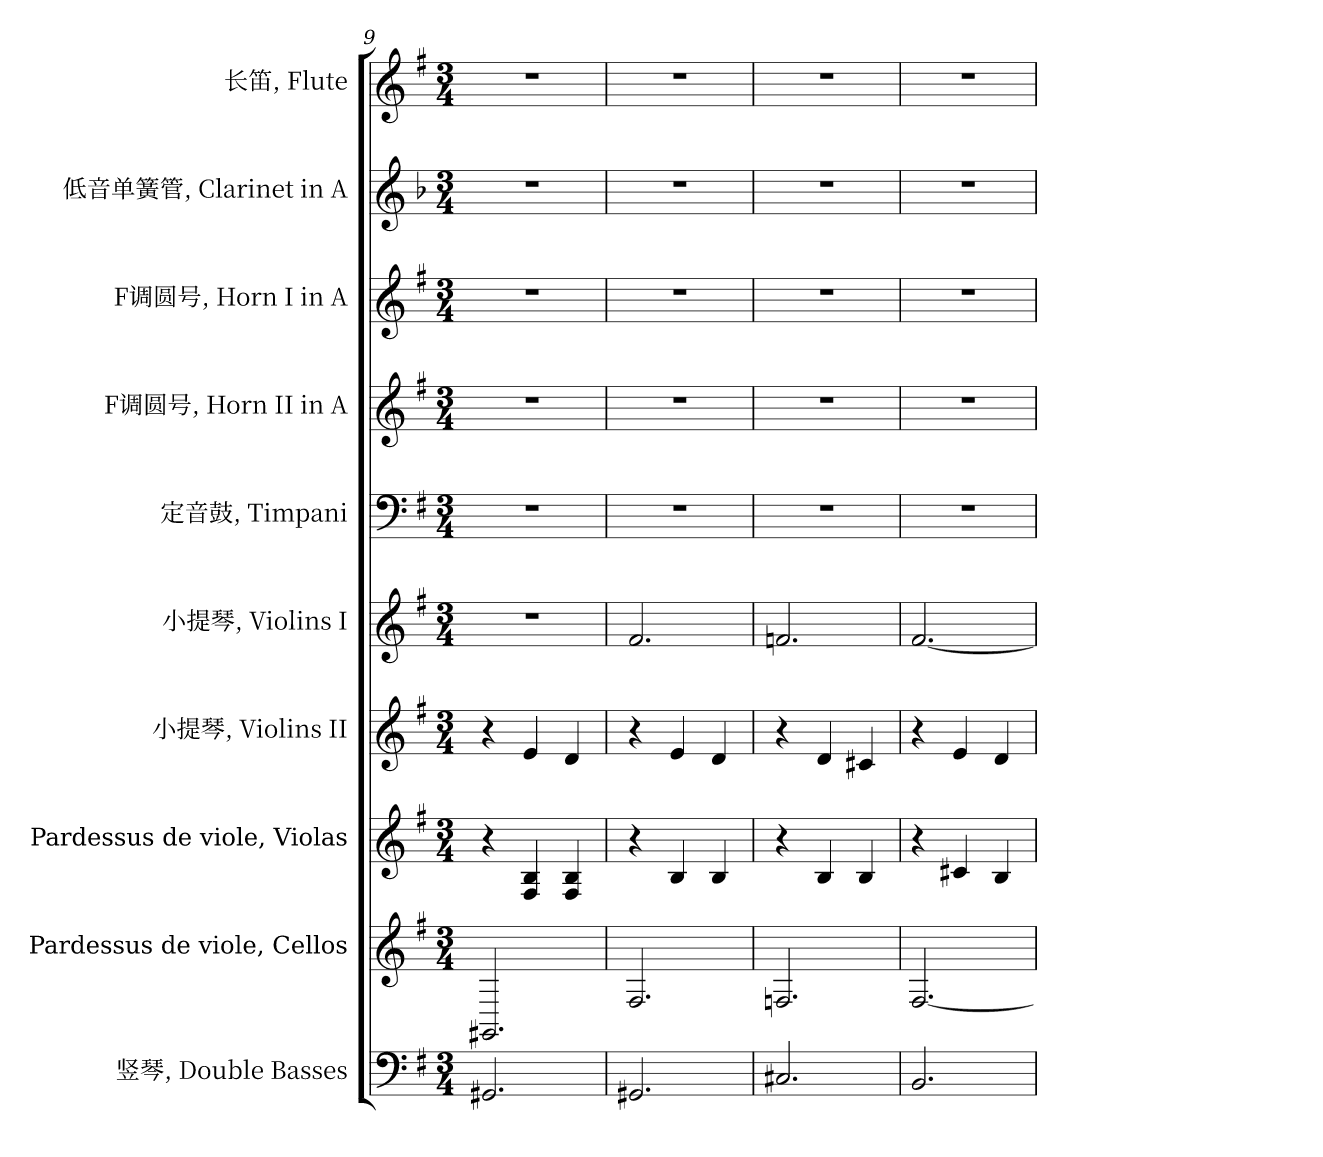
**kern	**kern	**kern	**kern	**kern	**kern	**kern	**kern	**kern	**kern
*part10	*part9	*part8	*part7	*part6	*part5	*part4	*part3	*part2	*part1
*staff10	*staff9	*staff8	*staff7	*staff6	*staff5	*staff4	*staff3	*staff2	*staff1
*I"竖琴, Double Basses	*I"Pardessus de viole, Cellos	*I"Pardessus de viole, Violas	*I"小提琴, Violins II	*I"小提琴, Violins I	*I"定音鼓, Timpani	*I"F调圆号, Horn II in A	*I"F调圆号, Horn I in A	*I"低音单簧管, Clarinet in A	*I"长笛, Flute
*	*I'Pds. v.	*I'Pds. v.	*I'Vln.	*I'Vln.	*I'Timp.	*I'F Hn.	*I'F Hn.	*	*I'Fl.
*clefF4	*clefG2	*clefG2	*clefG2	*clefG2	*clefF4	*clefG2	*clefG2	*clefG2	*clefG2
*	*	*	*	*	*	*ITrd4c7	*ITrd4c7	*ITrd8c14	*
*k[f#]	*k[f#]	*k[f#]	*k[f#]	*k[f#]	*k[f#]	*k[]	*k[]	*k[b-]	*k[f#]
*M3/4	*M3/4	*M3/4	*M3/4	*M3/4	*M3/4	*M3/4	*M3/4	*M3/4	*M3/4
*MM88	*MM88	*MM88	*MM88	*MM88	*MM88	*MM88	*MM88	*MM88	*MM88
=9	=9	=9	=9	=9	=9	=9	=9	=9	=9
2.GG#X/	2.GG#X/	4r	4r	2.r	2.r	2.r	2.r	2.r	2.r
.	.	4F#/ 4B/	4e/	.	.	.	.	.	.
.	.	4F#/ 4B/	4d/	.	.	.	.	.	.
!!LO:PB:g=z
=10	=10	=10	=10	=10	=10	=10	=10	=10	=10
*	*	*	*	*	*	*	*	*	*MM88
2.GG#X/	2.F#/	4r	4r	2.f#/	2.r	2.r	2.r	2.r	2.r
.	.	4B/	4e/	.	.	.	.	.	.
.	.	4B/	4d/	.	.	.	.	.	.
=11	=11	=11	=11	=11	=11	=11	=11	=11	=11
*	*	*	*	*	*	*	*	*	*MM88
2.C#X/	2.Fn/	4r	4r	2.fn/	2.r	2.r	2.r	2.r	2.r
.	.	4B/	4d/	.	.	.	.	.	.
.	.	4B/	4c#X/	.	.	.	.	.	.
=12	=12	=12	=12	=12	=12	=12	=12	=12	=12
*	*	*	*	*	*	*	*	*	*MM88
2.BB/	[2.F#/	4r	4r	[2.f#/	2.r	2.r	2.r	2.r	2.r
.	.	4c#X/	4e/	.	.	.	.	.	.
.	.	4B/	4d/	.	.	.	.	.	.
=	=	=	=	=	=	=	=	=	=
*-	*-	*-	*-	*-	*-	*-	*-	*-	*-
